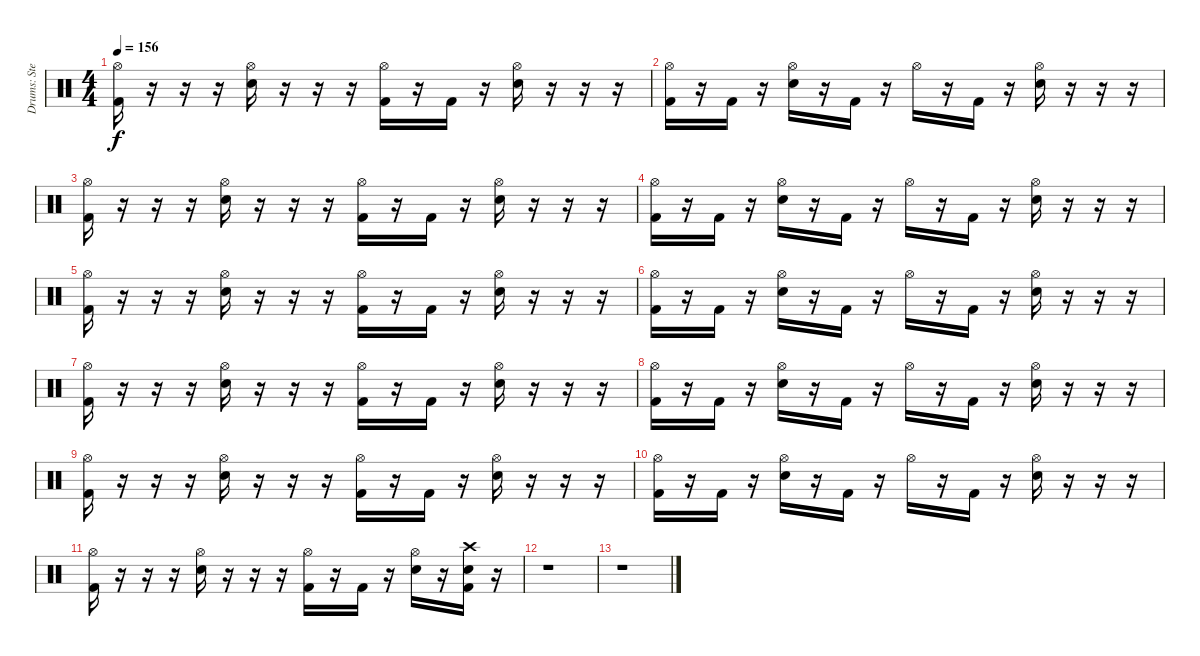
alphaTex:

\track ("Drums: Steven" "Drums: Ste") {instrument percussion}
\staff {score}
\articulation defaults
\ts (4 4)
\tempo 156
\clef neutral
\ks c
("Kick (hit) 2" "Hi-Hat (open)").16{dy f} r.16 r.16 r.16 ("Electric Snare (hit)" "Hi-Hat (open)").16 r.16 r.16 r.16 ("Kick (hit) 2" "Hi-Hat (open)").16 r.16 "Kick (hit) 2".16 r.16 ("Electric Snare (hit)" "Hi-Hat (open)").16 r.16 r.16 r.16 |
("Kick (hit) 2" "Hi-Hat (open)").16 r.16 "Kick (hit) 2".16 r.16 ("Electric Snare (hit)" "Hi-Hat (open)").16 r.16 "Kick (hit) 2".16 r.16 "Hi-Hat (open)".16 r.16 "Kick (hit) 2".16 r.16 ("Electric Snare (hit)" "Hi-Hat (open)").16 r.16 r.16 r.16 |
("Kick (hit) 2" "Hi-Hat (open)").16 r.16 r.16 r.16 ("Electric Snare (hit)" "Hi-Hat (open)").16 r.16 r.16 r.16 ("Kick (hit) 2" "Hi-Hat (open)").16 r.16 "Kick (hit) 2".16 r.16 ("Electric Snare (hit)" "Hi-Hat (open)").16 r.16 r.16 r.16 |
("Kick (hit) 2" "Hi-Hat (open)").16 r.16 "Kick (hit) 2".16 r.16 ("Electric Snare (hit)" "Hi-Hat (open)").16 r.16 "Kick (hit) 2".16 r.16 "Hi-Hat (open)".16 r.16 "Kick (hit) 2".16 r.16 ("Electric Snare (hit)" "Hi-Hat (open)").16 r.16 r.16 r.16 |
("Kick (hit) 2" "Hi-Hat (open)").16 r.16 r.16 r.16 ("Electric Snare (hit)" "Hi-Hat (open)").16 r.16 r.16 r.16 ("Kick (hit) 2" "Hi-Hat (open)").16 r.16 "Kick (hit) 2".16 r.16 ("Electric Snare (hit)" "Hi-Hat (open)").16 r.16 r.16 r.16 |
("Kick (hit) 2" "Hi-Hat (open)").16 r.16 "Kick (hit) 2".16 r.16 ("Electric Snare (hit)" "Hi-Hat (open)").16 r.16 "Kick (hit) 2".16 r.16 "Hi-Hat (open)".16 r.16 "Kick (hit) 2".16 r.16 ("Electric Snare (hit)" "Hi-Hat (open)").16 r.16 r.16 r.16 |
("Kick (hit) 2" "Hi-Hat (open)").16 r.16 r.16 r.16 ("Electric Snare (hit)" "Hi-Hat (open)").16 r.16 r.16 r.16 ("Kick (hit) 2" "Hi-Hat (open)").16 r.16 "Kick (hit) 2".16 r.16 ("Electric Snare (hit)" "Hi-Hat (open)").16 r.16 r.16 r.16 |
("Kick (hit) 2" "Hi-Hat (open)").16 r.16 "Kick (hit) 2".16 r.16 ("Electric Snare (hit)" "Hi-Hat (open)").16 r.16 "Kick (hit) 2".16 r.16 "Hi-Hat (open)".16 r.16 "Kick (hit) 2".16 r.16 ("Electric Snare (hit)" "Hi-Hat (open)").16 r.16 r.16 r.16 |
("Kick (hit) 2" "Hi-Hat (open)").16 r.16 r.16 r.16 ("Electric Snare (hit)" "Hi-Hat (open)").16 r.16 r.16 r.16 ("Kick (hit) 2" "Hi-Hat (open)").16 r.16 "Kick (hit) 2".16 r.16 ("Electric Snare (hit)" "Hi-Hat (open)").16 r.16 r.16 r.16 |
("Kick (hit) 2" "Hi-Hat (open)").16 r.16 "Kick (hit) 2".16 r.16 ("Electric Snare (hit)" "Hi-Hat (open)").16 r.16 "Kick (hit) 2".16 r.16 "Hi-Hat (open)".16 r.16 "Kick (hit) 2".16 r.16 ("Electric Snare (hit)" "Hi-Hat (open)").16 r.16 r.16 r.16 |
("Kick (hit) 2" "Hi-Hat (open)").16 r.16 r.16 r.16 ("Electric Snare (hit)" "Hi-Hat (open)").16 r.16 r.16 r.16 ("Kick (hit) 2" "Hi-Hat (open)").16 r.16 "Kick (hit) 2".16 r.16 ("Electric Snare (hit)" "Hi-Hat (open)").16 r.16 ("Kick (hit) 2" "Electric Snare (hit)" "Crash high (hit)").16 r.16 |
r.1 |
r.1
